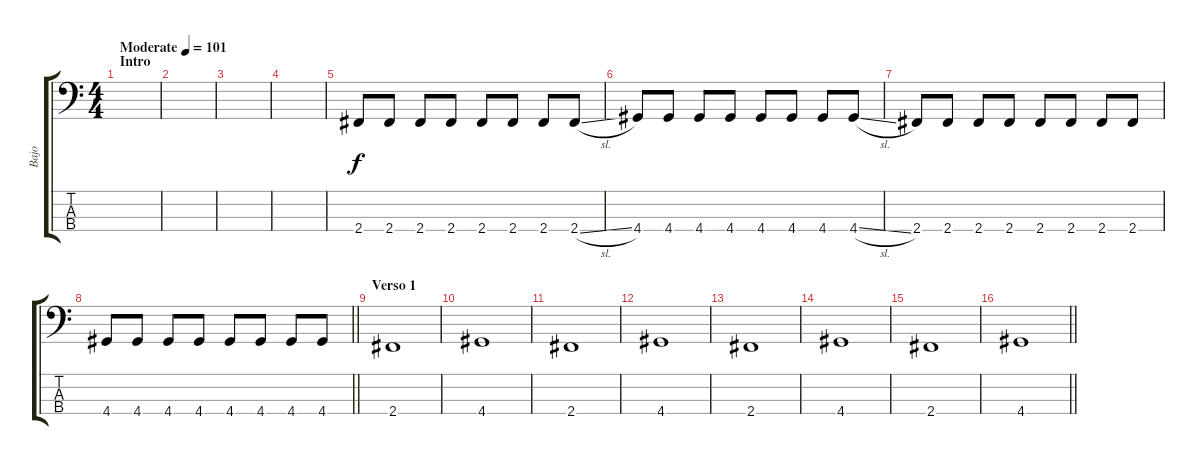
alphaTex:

\track ("Bajo" "Bajo") {instrument electricbassfinger}
\staff {score tabs}
\tuning (G2 D2 A1 E1) {hide}
\ts (4 4)
\section ("" "Intro")
\tempo (101 "Moderate")
\clef f4
\ks c
|
|
|
|
2.4.8 2.4.8 2.4.8 2.4.8 2.4.8 2.4.8 2.4.8 2.4{sl}.8 |
4.4.8 4.4.8 4.4.8 4.4.8 4.4.8 4.4.8 4.4.8 4.4{sl}.8 |
2.4.8 2.4.8 2.4.8 2.4.8 2.4.8 2.4.8 2.4.8 2.4.8 |
\barLineRight lightlight
4.4.8 4.4.8 4.4.8 4.4.8 4.4.8 4.4.8 4.4.8 4.4.8 |
\section ("" "Verso 1")
2.4.1 |
4.4.1 |
2.4.1 |
4.4.1 |
2.4.1 |
4.4.1 |
2.4.1 |
\barLineRight lightlight
4.4.1
